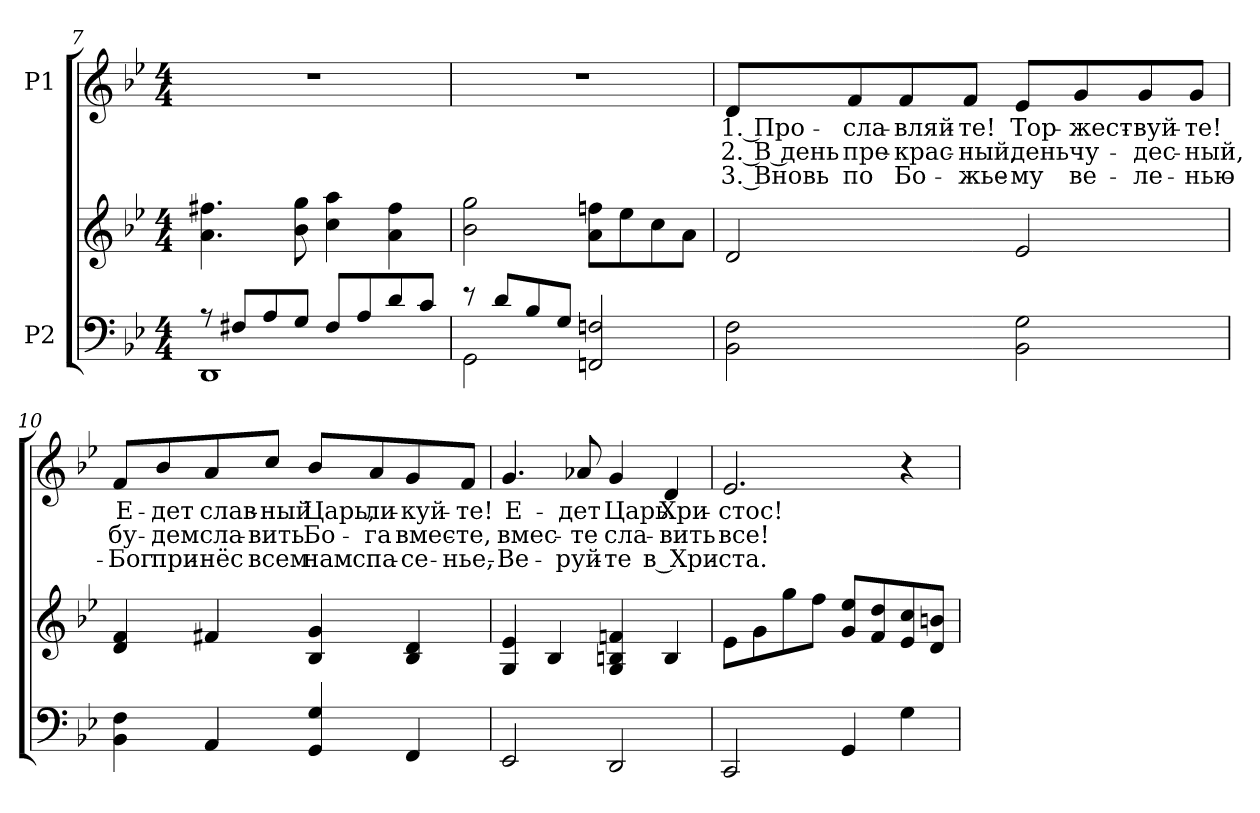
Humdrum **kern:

**kern	**kern	**kern	**text	**text	**text
*part2	*part2	*part1	*part1	*part1	*part1
*staff3	*staff2	*staff1	*staff1	*staff1	*staff1
*I"P2	*	*I"P1	*	*	*
!!LO:LB:g=z
*clefF4	*clefG2	*clefG2	*	*	*
*k[b-e-]	*k[b-e-]	*k[b-e-]	*	*	*
*B-:	*B-:	*B-:	*	*	*
*M4/4	*M4/4	*M4/4	*	*	*
=7	=7	=7	=7	=7	=7
*^	*	*	*	*	*
8r	1DDi	4.ai\ 4.ff#Xi	1r	.	.	.
8F#Xi/L	.	.	.	.	.	.
8Ai/	.	.	.	.	.	.
8Gi/J	.	8b-i\ 8ggi	.	.	.	.
8F#i/L	.	4cci\ 4aai	.	.	.	.
8Ai/	.	.	.	.	.	.
8di/	.	4ai\ 4ff#i	.	.	.	.
8ci/J	.	.	.	.	.	.
=8	=8	=8	=8	=8	=8	=8
8r	2GGi\	2b-i\ 2ggi	1r	.	.	.
8di/L	.	.	.	.	.	.
8B-i/	.	.	.	.	.	.
8Gi/J	.	.	.	.	.	.
2FFni/ 2Fni	2ryy	8ai\ 8ffniL	.	.	.	.
.	.	8ee-i\	.	.	.	.
.	.	8cci\	.	.	.	.
.	.	8ai\J	.	.	.	.
*v	*v	*	*	*	*	*
=9	=9	=9	=9	=9	=9
!	!	!	!LO:LY:b:color=#000000	!LO:LY:b:color=#000000	!LO:LY:b:color=#000000
2BB-i\ 2Fi	2di/	8di/L	1. Про-	2. В день	3. Вновь
!	!	!	!LO:LY:b:color=#000000	!LO:LY:b:color=#000000	!LO:LY:b:color=#000000
.	.	8fi/	-сла-	пре-	по
!	!	!	!LO:LY:b:color=#000000	!LO:LY:b:color=#000000	!LO:LY:b:color=#000000
.	.	8fi/	-вляй-	-крас-	Бо-
!	!	!	!LO:LY:b:color=#000000	!LO:LY:b:color=#000000	!LO:LY:b:color=#000000
.	.	8fi/J	-те!	-ный,	-жье-
!	!	!	!LO:LY:b:color=#000000	!LO:LY:b:color=#000000	!LO:LY:b:color=#000000
2BB-i\ 2Gi	2e-i/	8e-i/L	Тор-	день	-му
!	!	!	!LO:LY:b:color=#000000	!LO:LY:b:color=#000000	!LO:LY:b:color=#000000
.	.	8gi/	-жест-	чу-	ве-
!	!	!	!LO:LY:b:color=#000000	!LO:LY:b:color=#000000	!LO:LY:b:color=#000000
.	.	8gi/	-вуй-	-дес-	-ле-
!	!	!	!LO:LY:b:color=#000000	!LO:LY:b:color=#000000	!LO:LY:b:color=#000000
.	.	8gi/J	-те!	-ный,	-нью-
!!LO:PB:g=z
=10	=10	=10	=10	=10	=10
!	!	!	!LO:LY:b:color=#000000	!LO:LY:b:color=#000000	!LO:LY:b:color=#000000
4BB-i\ 4Fi	4di/ 4fi	8fi/L	Е-	бу-	-Бог
!	!	!	!LO:LY:b:color=#000000	!LO:LY:b:color=#000000	!LO:LY:b:color=#000000
.	.	8b-i/	-дет	-дем	при-
!	!	!	!LO:LY:b:color=#000000	!LO:LY:b:color=#000000	!LO:LY:b:color=#000000
4AAi/	4f#Xi/	8ai/	слав-	сла-	-нёс
!	!	!	!LO:LY:b:color=#000000	!LO:LY:b:color=#000000	!LO:LY:b:color=#000000
.	.	8cci/J	-ный	-вить	всем
!	!	!	!LO:LY:b:color=#000000	!LO:LY:b:color=#000000	!LO:LY:b:color=#000000
4GGi/ 4Gi	4B-i/ 4gi	8b-i/L	Царь,	Бо-	нам
!	!	!	!LO:LY:b:color=#000000	!LO:LY:b:color=#000000	!LO:LY:b:color=#000000
.	.	8ai/	ли-	-га	спа-
!	!	!	!LO:LY:b:color=#000000	!LO:LY:b:color=#000000	!LO:LY:b:color=#000000
4FFi/	4B-i/ 4di	8gi/	-куй-	вмес-	-се-
!	!	!	!LO:LY:b:color=#000000	!LO:LY:b:color=#000000	!LO:LY:b:color=#000000
.	.	8fi/J	-те!	-те,	-нье,-
=11	=11	=11	=11	=11	=11
!	!	!	!LO:LY:b:color=#000000	!LO:LY:b:color=#000000	!LO:LY:b:color=#000000
2EE-i/	4Gi/ 4e-i	4.gi/	Е-	вмес-	-Ве-
.	4B-i/	.	.	.	.
!	!	!	!LO:LY:b:color=#000000	!LO:LY:b:color=#000000	!LO:LY:b:color=#000000
.	.	8a-Xi/	-дет	-те	-руй-
!	!	!	!LO:LY:b:color=#000000	!LO:LY:b:color=#000000	!LO:LY:b:color=#000000
2DDi/	4Gi/ 4Bni 4fni	4gi/	Царь	сла-	-те
!	!	!	!LO:LY:b:color=#000000	!LO:LY:b:color=#000000	!LO:LY:b:color=#000000
.	4Bi/	4di/	Хри-	-вить	в Хри-
=12	=12	=12	=12	=12	=12
!	!	!	!LO:LY:b:color=#000000	!LO:LY:b:color=#000000	!LO:LY:b:color=#000000
2CCi/	8e-i\L	2.e-i/	-стос!	все!	-ста.
.	8gi\	.	.	.	.
.	8ggi\	.	.	.	.
.	8ffi\J	.	.	.	.
4GGi/	8gi/ 8ee-iL	.	.	.	.
.	8fi/ 8ddi	.	.	.	.
4Gi\	8e-i/ 8cci	4r	.	.	.
.	8di/ 8bniJ	.	.	.	.
=	=	=	=	=	=
*-	*-	*-	*-	*-	*-
